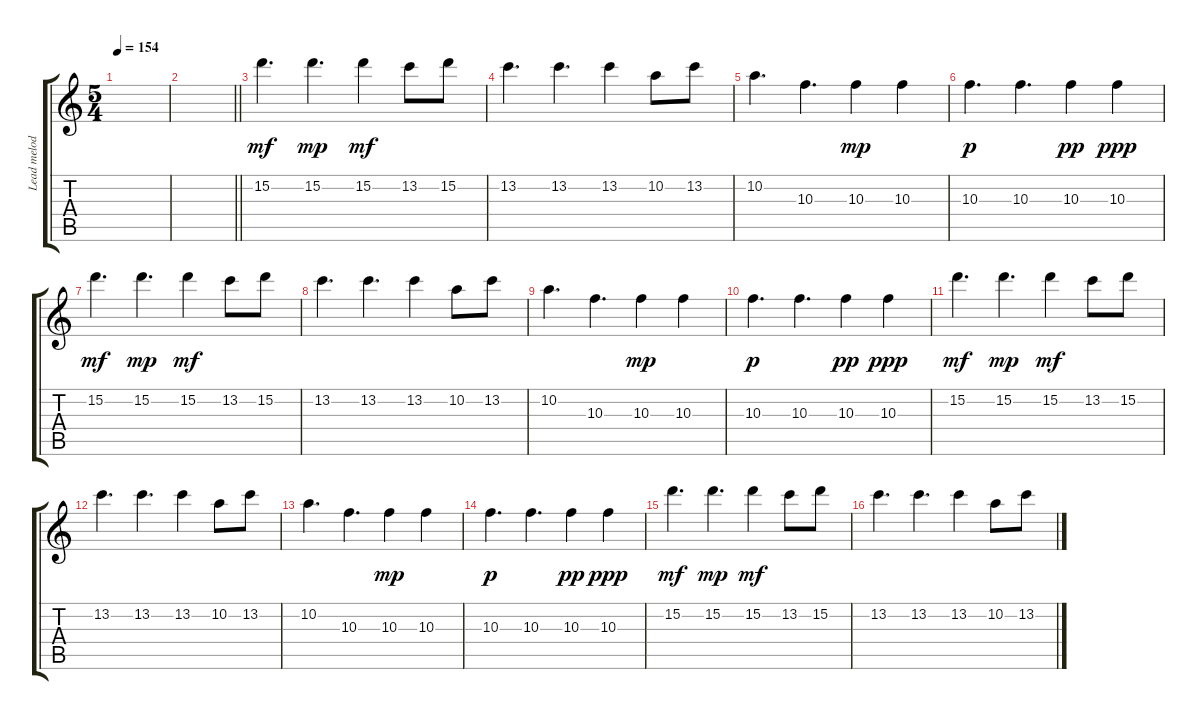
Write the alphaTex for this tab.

\track ("Lead melody guitar" "Lead melod") {instrument electricguitarjazz}
\staff {score tabs}
\tuning (E4 B3 G3 D3 A2 E2) {hide}
\ts (5 4)
\tempo 154
\clef g2
\ks c
|
\barLineRight lightlight
|
15.2.4{d dy mf} 15.2.4{d dy mp} 15.2.4{dy mf} 13.2.8 15.2.8 |
13.2.4{d} 13.2.4{d} 13.2.4 10.2.8 13.2.8 |
10.2.4{d} 10.3.4{d} 10.3.4{dy mp} 10.3.4 |
10.3.4{d dy p} 10.3.4{d} 10.3.4{dy pp} 10.3.4{dy ppp} |
15.2.4{d dy mf} 15.2.4{d dy mp} 15.2.4{dy mf} 13.2.8 15.2.8 |
13.2.4{d} 13.2.4{d} 13.2.4 10.2.8 13.2.8 |
10.2.4{d} 10.3.4{d} 10.3.4{dy mp} 10.3.4 |
10.3.4{d dy p} 10.3.4{d} 10.3.4{dy pp} 10.3.4{dy ppp} |
15.2.4{d dy mf} 15.2.4{d dy mp} 15.2.4{dy mf} 13.2.8 15.2.8 |
13.2.4{d} 13.2.4{d} 13.2.4 10.2.8 13.2.8 |
10.2.4{d} 10.3.4{d} 10.3.4{dy mp} 10.3.4 |
10.3.4{d dy p} 10.3.4{d} 10.3.4{dy pp} 10.3.4{dy ppp} |
15.2.4{d dy mf} 15.2.4{d dy mp} 15.2.4{dy mf} 13.2.8 15.2.8 |
13.2.4{d} 13.2.4{d} 13.2.4 10.2.8 13.2.8
